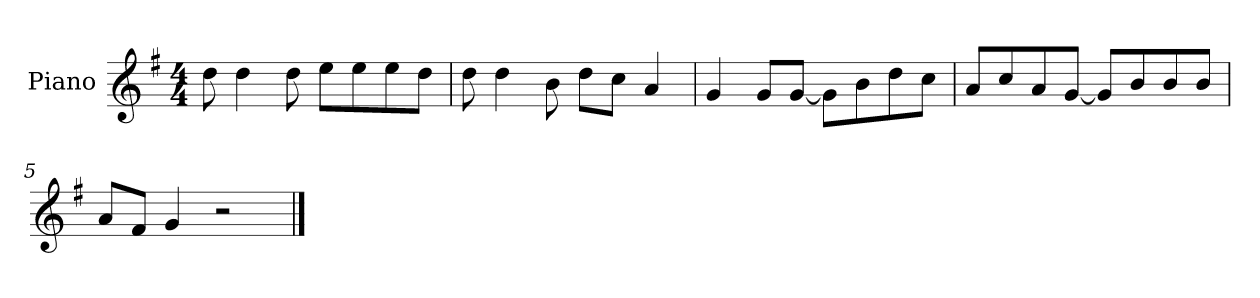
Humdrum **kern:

**kern
*part1
*staff1
*I"Piano
*I'P-no
*clefG2
*k[f#]
*M4/4
*MM90
=1
8dd\
4dd\
8dd\
8ee\L
8ee\
8ee\
8dd\J
=2
8dd\
4dd\
8b\
8dd\L
8cc\J
4a/
=3
4g/
8g/L
[8g/J
8g\L]
8b\
8dd\
8cc\J
=4
8a/L
8cc/
8a/
[8g/J
8g/L]
8b/
8b/
8b/J
=5
8a/L
8f#/J
4g/
2r
==
*-
